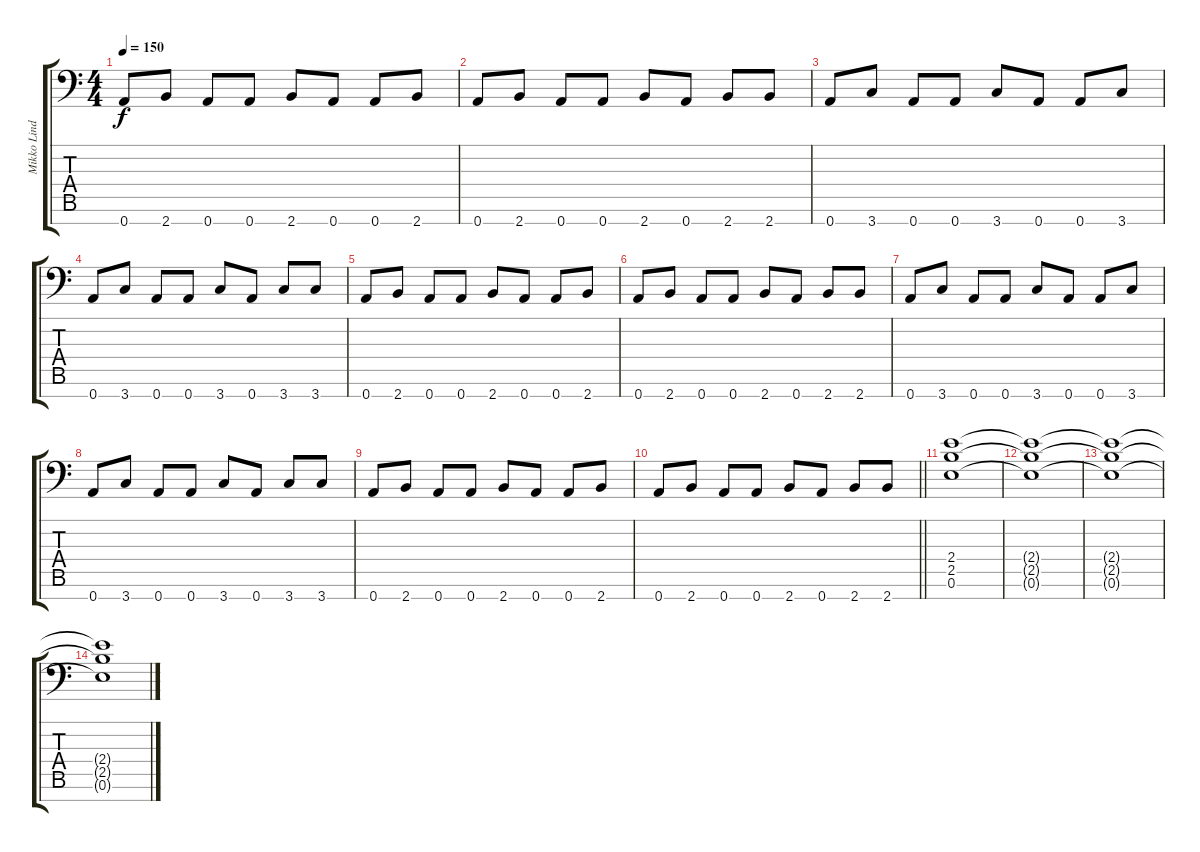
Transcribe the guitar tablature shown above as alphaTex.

\track ("Mikko Lindström" "Mikko Lind") {instrument acousticguitarsteel}
\staff {score tabs}
\tuning (E4 B3 G3 D3 A2 E2 A1) {hide}
\ts (4 4)
\tempo 150
\clef f4
\ks c
0.7.8{dy f} 2.7.8 0.7.8 0.7.8 2.7.8 0.7.8 0.7.8 2.7.8 |
0.7.8 2.7.8 0.7.8 0.7.8 2.7.8 0.7.8 2.7.8 2.7.8 |
0.7.8 3.7.8 0.7.8 0.7.8 3.7.8 0.7.8 0.7.8 3.7.8 |
0.7.8 3.7.8 0.7.8 0.7.8 3.7.8 0.7.8 3.7.8 3.7.8 |
0.7.8 2.7.8 0.7.8 0.7.8 2.7.8 0.7.8 0.7.8 2.7.8 |
0.7.8 2.7.8 0.7.8 0.7.8 2.7.8 0.7.8 2.7.8 2.7.8 |
0.7.8 3.7.8 0.7.8 0.7.8 3.7.8 0.7.8 0.7.8 3.7.8 |
0.7.8 3.7.8 0.7.8 0.7.8 3.7.8 0.7.8 3.7.8 3.7.8 |
0.7.8 2.7.8 0.7.8 0.7.8 2.7.8 0.7.8 0.7.8 2.7.8 |
\barLineRight lightlight
0.7.8 2.7.8 0.7.8 0.7.8 2.7.8 0.7.8 2.7.8 2.7.8 |
(2.4 2.5 0.6).1 |
(2.4{t} 2.5{t} 0.6{t}).1 |
(2.4{t} 2.5{t} 0.6{t}).1 |
(2.4{t} 2.5{t} 0.6{t}).1
